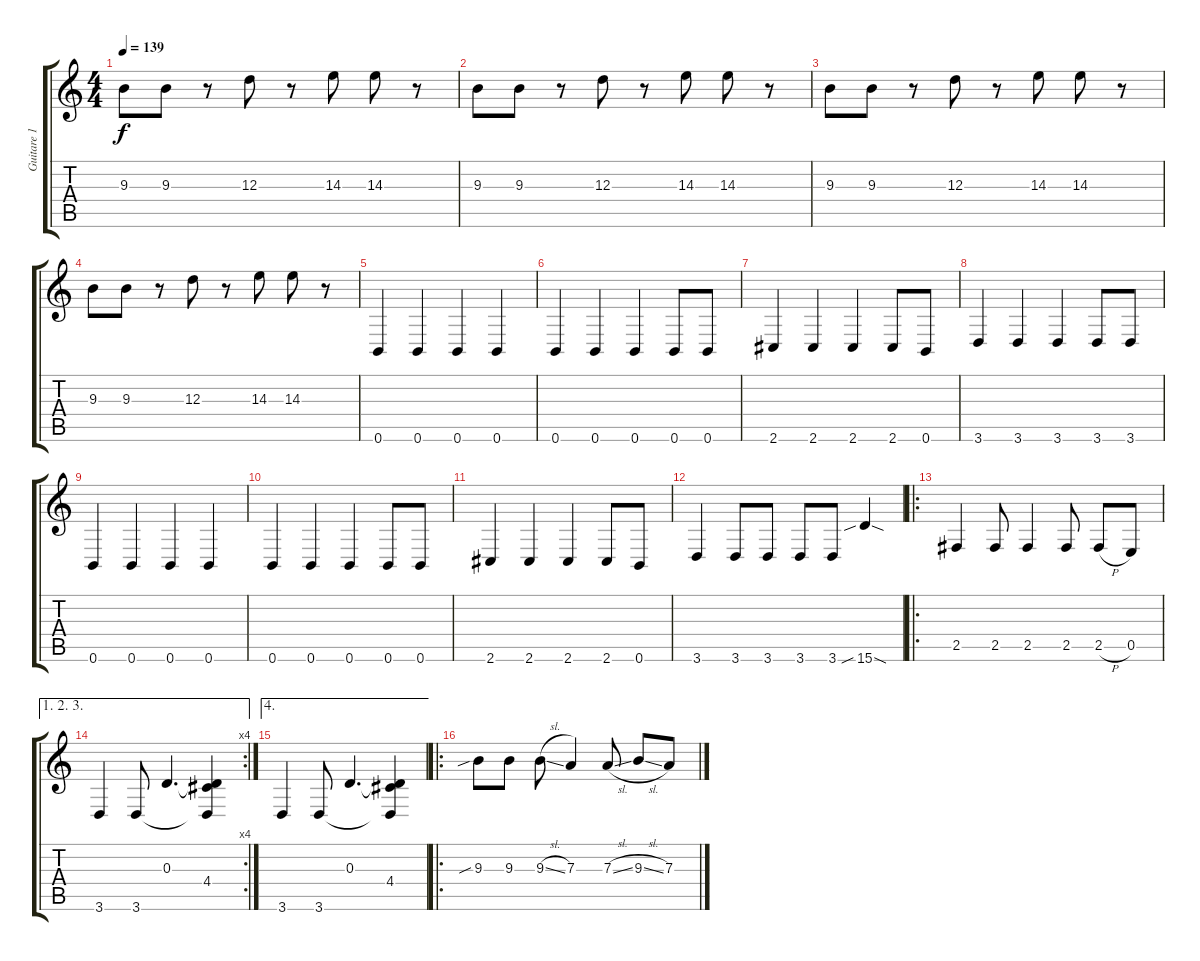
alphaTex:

\track ("Guitare 1" "Guitare 1") {instrument distortionguitar}
\staff {score tabs}
\tuning (B3 Gb3 D3 A2 E2 B1) {hide}
\ts (4 4)
\tempo 139
\clef g2
\ks c
9.3.8{dy f} 9.3.8 r.8 12.3.8 r.8 14.3.8 14.3.8 r.8 |
9.3.8 9.3.8 r.8 12.3.8 r.8 14.3.8 14.3.8 r.8 |
9.3.8 9.3.8 r.8 12.3.8 r.8 14.3.8 14.3.8 r.8 |
9.3.8 9.3.8 r.8 12.3.8 r.8 14.3.8 14.3.8 r.8 |
0.6.4 0.6.4 0.6.4 0.6.4 |
0.6.4 0.6.4 0.6.4 0.6.8 0.6.8 |
2.6.4 2.6.4 2.6.4 2.6.8 0.6.8 |
3.6.4 3.6.4 3.6.4 3.6.8 3.6.8 |
0.6.4 0.6.4 0.6.4 0.6.4 |
0.6.4 0.6.4 0.6.4 0.6.8 0.6.8 |
2.6.4 2.6.4 2.6.4 2.6.8 0.6.8 |
3.6.4 3.6.8 3.6.8 3.6.8 3.6.8 15.6{sib sod}.4 |
\ro
2.5.4 2.5.8 2.5.4 2.5.8 2.5{h}.8 0.5.8 |
\ae (1 2 3)
\rc 4
3.6.4 3.6.8 0.3.4{d} (0.3{t} 4.4 3.6{t}).4 |
\ae 4
3.6.4 3.6.8 0.3.4{d} (0.3{t} 4.4 3.6{t}).4 |
\ro
9.3{sib}.8 9.3.8 9.3{sl}.8 7.3.4 7.3{sl}.8 9.3{sl}.8 7.3.8
